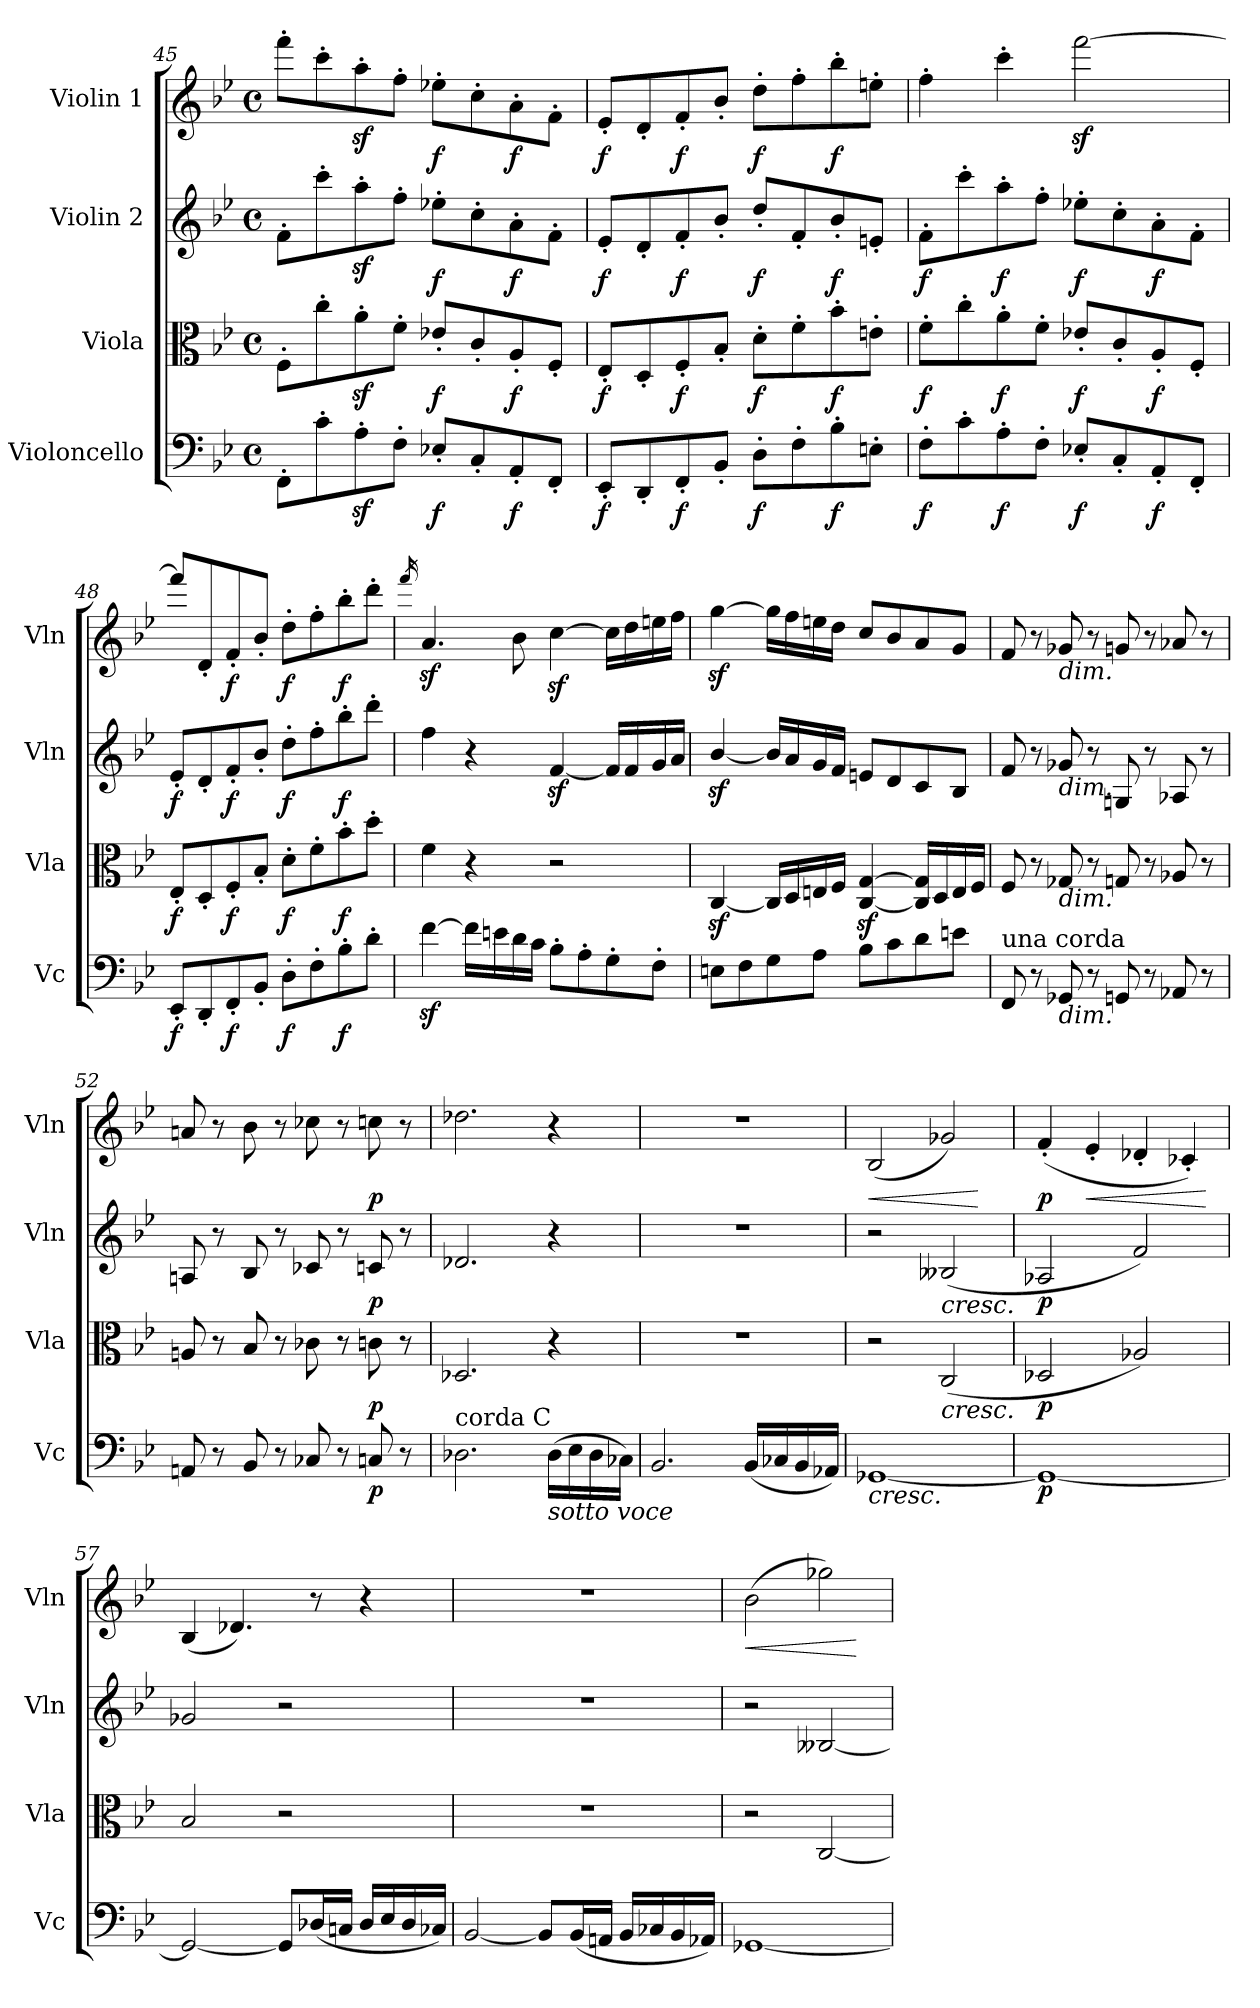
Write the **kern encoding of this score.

**kern	**dynam	**kern	**dynam	**kern	**dynam	**kern	**dynam
*part4	*part4	*part3	*part3	*part2	*part2	*part1	*part1
*staff4	*staff4	*staff3	*staff3	*staff2	*staff2	*staff1	*staff1
*I"Violoncello	*	*I"Viola	*	*I"Violin 2	*	*I"Violin 1	*
*I'Vc	*	*I'Vla	*	*I'Vln	*	*I'Vln	*
*clefF4	*	*clefC3	*	*clefG2	*	*clefG2	*
*k[b-e-]	*	*k[b-e-]	*	*k[b-e-]	*	*k[b-e-]	*
*M4/4	*	*M4/4	*	*M4/4	*	*M4/4	*
*met(c)	*	*met(c)	*	*met(c)	*	*met(c)	*
=45	=45	=45	=45	=45	=45	=45	=45
8FF'\L	.	8F'\L	.	8f'\L	.	8fff'\L	.
8c'\	.	8cc'\	.	8ccc'\	.	8ccc'\	.
8Az<'\	.	8az<'\	.	8aaz<'\	.	8aaz<'\	.
8F'\J	.	8f'\J	.	8ff'\J	.	8ff'\J	.
!	!LO:DY:b	!	!LO:DY:b	!	!LO:DY:b	!	!LO:DY:b
8E-X'/L	f	8e-X'/L	f	8ee-X'\L	f	8ee-X'\L	f
8C'/	.	8c'/	.	8cc'\	.	8cc'\	.
!	!LO:DY:b	!	!LO:DY:b	!	!LO:DY:b	!	!LO:DY:b
8AA'/	f	8A'/	f	8a'\	f	8a'\	f
8FF'/J	.	8F'/J	.	8f'\J	.	8f'\J	.
!!LO:LB:g=z
=46	=46	=46	=46	=46	=46	=46	=46
!	!LO:DY:b	!	!LO:DY:b	!	!LO:DY:b	!	!LO:DY:b
8EE-'/L	f	8E-'/L	f	8e-'/L	f	8e-'/L	f
8DD'/	.	8D'/	.	8d'/	.	8d'/	.
!	!LO:DY:b	!	!LO:DY:b	!	!LO:DY:b	!	!LO:DY:b
8FF'/	f	8F'/	f	8f'/	f	8f'/	f
8BB-'/J	.	8B-'/J	.	8b-'/J	.	8b-'/J	.
!	!LO:DY:b	!	!LO:DY:b	!	!LO:DY:b	!	!LO:DY:b
8D'\L	f	8d'\L	f	8dd'/L	f	8dd'\L	f
8F'\	.	8f'\	.	8f'/	.	8ff'\	.
!	!LO:DY:b	!	!LO:DY:b	!	!LO:DY:b	!	!LO:DY:b
8B-'\	f	8b-'\	f	8b-'/	f	8bb-'\	f
8En'\J	.	8en'\J	.	8en'/J	.	8een'\J	.
!!LO:LB:g=z
=47	=47	=47	=47	=47	=47	=47	=47
!	!LO:DY:b	!	!LO:DY:b	!	!LO:DY:b	!	!
8F'\L	f	8f'\L	f	8f'\L	f	4ff'\	.
8c'\	.	8cc'\	.	8ccc'\	.	.	.
!	!LO:DY:b	!	!LO:DY:b	!	!LO:DY:b	!	!
8A'\	f	8a'\	f	8aa'\	f	4ccc'\	.
8F'\J	.	8f'\J	.	8ff'\J	.	.	.
!	!LO:DY:b	!	!LO:DY:b	!	!LO:DY:b	!	!
8E-X'/L	f	8e-X'/L	f	8ee-X'\L	f	[2fffz<\	.
8C'/	.	8c'/	.	8cc'\	.	.	.
!	!LO:DY:b	!	!LO:DY:b	!	!LO:DY:b	!	!
8AA'/	f	8A'/	f	8a'\	f	.	.
8FF'/J	.	8F'/J	.	8f'\J	.	.	.
=48	=48	=48	=48	=48	=48	=48	=48
!	!LO:DY:b	!	!LO:DY:b	!	!LO:DY:b	!	!
8EE-'/L	f	8E-'/L	f	8e-'/L	f	8fff\L]	.
8DD'/	.	8D'/	.	8d'/	.	8d'/	.
!	!LO:DY:b	!	!LO:DY:b	!	!LO:DY:b	!	!LO:DY:b
8FF'/	f	8F'/	f	8f'/	f	8f'/	f
8BB-'/J	.	8B-'/J	.	8b-'/J	.	8b-'/J	.
!	!LO:DY:b	!	!LO:DY:b	!	!LO:DY:b	!	!LO:DY:b
8D'\L	f	8d'\L	f	8dd'\L	f	8dd'\L	f
8F'\	.	8f'\	.	8ff'\	.	8ff'\	.
!	!LO:DY:b	!	!LO:DY:b	!	!LO:DY:b	!	!LO:DY:b
8B-'\	f	8b-'\	f	8bb-'\	f	8bb-'\	f
8d'\J	.	8dd'\J	.	8ddd'\J	.	8ddd'\J	.
=49	=49	=49	=49	=49	=49	=49	=49
.	.	.	.	.	.	16qfff/	.
[4fz<\	.	4f\	.	4ff\	.	4.az</	.
16f\LL]	.	4r	.	4r	.	.	.
16en\	.	.	.	.	.	.	.
16d\	.	.	.	.	.	8b-\	.
16c\JJ	.	.	.	.	.	.	.
8B-'\L	.	2r	.	[4fz</	.	[4ccz<\	.
8A'\	.	.	.	.	.	.	.
8G'\	.	.	.	16f/LL]	.	16cc\LL]	.
.	.	.	.	16f/	.	16dd\	.
8F'\J	.	.	.	16g/	.	16een\	.
.	.	.	.	16a/JJ	.	16ff\JJ	.
=50	=50	=50	=50	=50	=50	=50	=50
8En\L	.	[4Cz</	.	[4b-z</	.	[4ggz<\	.
8F\	.	.	.	.	.	.	.
8G\	.	16C/LL]	.	16b-/LL]	.	16gg\LL]	.
.	.	16D/	.	16a/	.	16ff\	.
8A\J	.	16En/	.	16g/	.	16een\	.
.	.	16F/JJ	.	16f/JJ	.	16dd\JJ	.
8B-\L	.	[4C/z< [4G/z<	.	8en/L	.	8cc/L	.
8c\	.	.	.	8d/	.	8b-/	.
8d\	.	16C/] 16G/]LL	.	8c/	.	8a/	.
.	.	16D/	.	.	.	.	.
8en\J	.	16E/	.	8B-/J	.	8g/J	.
.	.	16F/JJ	.	.	.	.	.
!!LO:PB:g=z
=51	=51	=51	=51	=51	=51	=51	=51
!LO:TX:a:t=una corda	!	!	!	!	!	!	!
8FF/	.	8F/	.	8f/	.	8f/	.
8r	.	8r	.	8r	.	8r	.
!	!	!	!	!	!	!LO:TX:b:i:t=dim.	!
!	!	!	!	!LO:TX:b:i:t=dim.	!	!	!
!	!	!LO:TX:b:i:t=dim.	!	!	!	!	!
!LO:TX:b:i:t=dim.	!	!	!	!	!	!	!
8GG-X/	.	8G-X/	.	8g-X/	.	8g-X/	.
8r	.	8r	.	8r	.	8r	.
8GGn/	.	8Gn/	.	8Gn/	.	8gn/	.
8r	.	8r	.	8r	.	8r	.
8AA-X/	.	8A-X/	.	8A-X/	.	8a-X/	.
8r	.	8r	.	8r	.	8r	.
!!LO:LB:g=z
=52	=52	=52	=52	=52	=52	=52	=52
8AAn/	.	8An/	.	8An/	.	8an/	.
8r	.	8r	.	8r	.	8r	.
8BB-/	.	8B-/	.	8B-/	.	8b-\	.
8r	.	8r	.	8r	.	8r	.
8C-X/	.	8c-X\	.	8c-X/	.	8cc-X\	.
8r	.	8r	.	8r	.	8r	.
!	!LO:DY:b	!	!LO:DY:b	!	!LO:DY:b	!	!LO:DY:b
8Cn/	p	8cn\	p	8cn/	p	8ccn\	p
8r	.	8r	.	8r	.	8r	.
=53	=53	=53	=53	=53	=53	=53	=53
!LO:TX:a:t=corda C	!	!	!	!	!	!	!
2.D-X\	.	2.D-X/	.	2.d-X/	.	2.dd-X\	.
!LO:TX:b:i:t=sotto voce	!	!	!	!	!	!	!
(16D-\LL	.	4r	.	4r	.	4r	.
16E-\	.	.	.	.	.	.	.
16D-\	.	.	.	.	.	.	.
16C-X\JJ)	.	.	.	.	.	.	.
=54	=54	=54	=54	=54	=54	=54	=54
2.BB-/	.	1r	.	1r	.	1r	.
(16BB-/LL	.	.	.	.	.	.	.
16C-X/	.	.	.	.	.	.	.
16BB-/	.	.	.	.	.	.	.
16AA-X/JJ)	.	.	.	.	.	.	.
=55	=55	=55	=55	=55	=55	=55	=55
!	!LO:HP:b	!	!	!	!	!	!LO:HP:b
[1GG-X	<	2r	.	2r	.	(2B-/	<
!	!	!	!LO:HP:b	!	!LO:HP:b	!	!
.	.	(2C/	<	(2B--X/	<	2g-X/)	.
.	.	.	.	.	.	.	[
=56	=56	=56	=56	=56	=56	=56	=56
!	!LO:DY:b	!	!LO:DY:b	!	!LO:DY:b	!	!LO:DY:b
1GG-_	p	2D-X/	p	2A-X/	p	(4f'/	p
!	!	!	!	!	!	!	!LO:HP:b
.	.	.	.	.	.	4e-'/	<
.	.	2A-X/)	.	2f/)	.	4d-X'/	.
.	.	.	.	.	.	4c-X'/)	.
.	.	.	.	.	.	.	[
=57	=57	=57	=57	=57	=57	=57	=57
2GG-/_	.	2B-/	.	2g-X/	.	(4B-/	.
.	.	.	.	.	.	4.d-X/)	.
8GG-/L]	.	2r	.	2r	.	.	.
(16D-X/L	.	.	.	.	.	8r	.
16Cn/JJ	.	.	.	.	.	.	.
16D-/LL	.	.	.	.	.	4r	.
16E-/	.	.	.	.	.	.	.
16D-/	.	.	.	.	.	.	.
16C-X/JJ)	.	.	.	.	.	.	.
!!LO:LB:g=z
=58	=58	=58	=58	=58	=58	=58	=58
[2BB-/	.	1r	.	1r	.	1r	.
8BB-/L]	.	.	.	.	.	.	.
(16BB-/L	.	.	.	.	.	.	.
16AAn/JJ	.	.	.	.	.	.	.
16BB-/LL	.	.	.	.	.	.	.
16C-X/	.	.	.	.	.	.	.
16BB-/	.	.	.	.	.	.	.
16AA-X/JJ)	.	.	.	.	.	.	.
!!LO:PB:g=z
=59	=59	=59	=59	=59	=59	=59	=59
!	!	!	!	!	!	!	!LO:HP:b
[1GG-X	.	2r	.	2r	.	(2b-\	<
.	.	[2C/	.	[2B--X/	.	2gg-X\)	.
.	[	.	[	.	[	.	[
=	=	=	=	=	=	=	=
*-	*-	*-	*-	*-	*-	*-	*-
